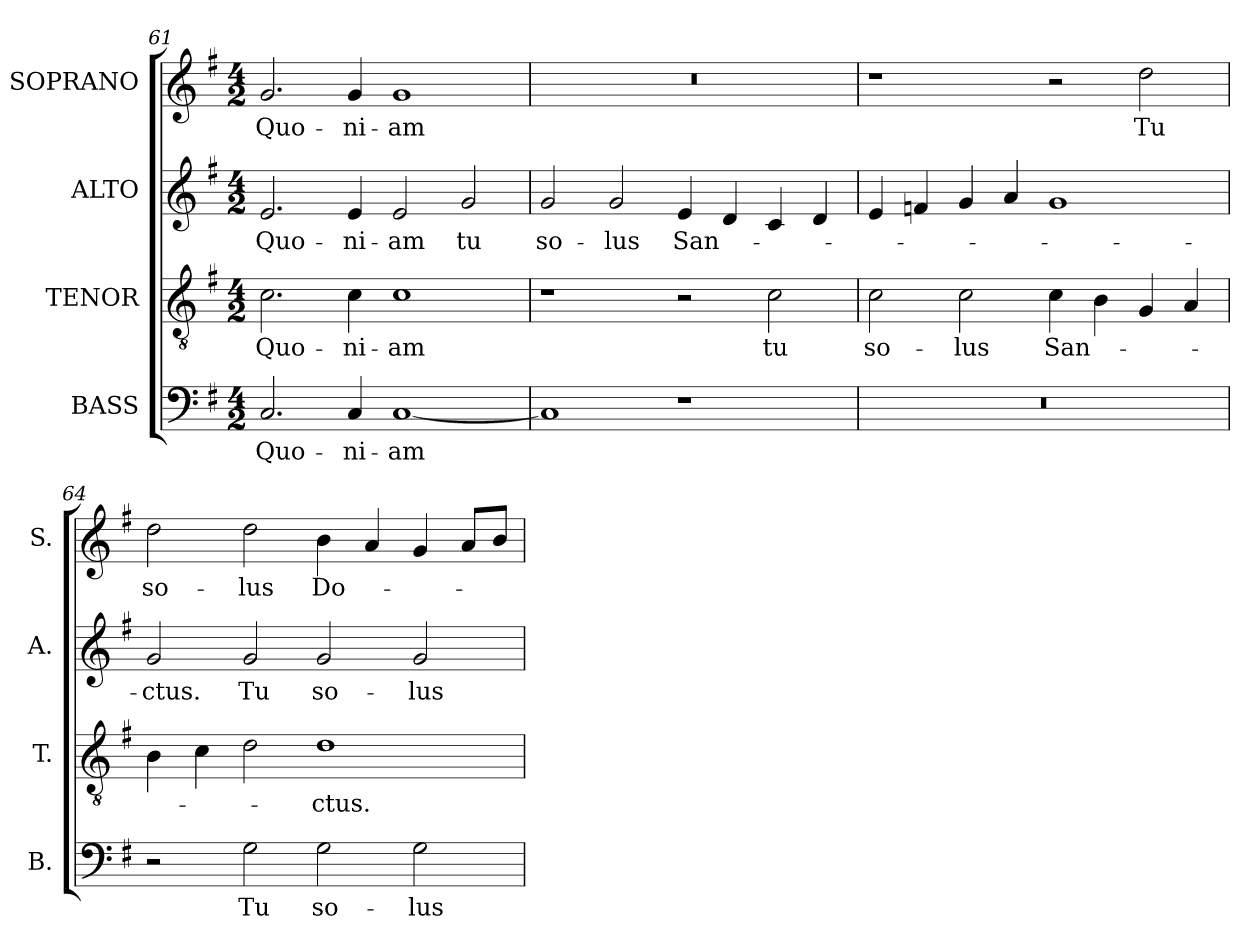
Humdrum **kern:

**kern	**text	**kern	**text	**kern	**text	**kern	**text
*part4	*part4	*part3	*part3	*part2	*part2	*part1	*part1
*staff4	*staff4	*staff3	*staff3	*staff2	*staff2	*staff1	*staff1
*I"BASS	*	*I"TENOR	*	*I"ALTO	*	*I"SOPRANO	*
*I'B.	*	*I'T.	*	*I'A.	*	*I'S.	*
*clefF4	*	*clefGv2	*	*clefG2	*	*clefG2	*
*	*	*ITrd7c12	*	*	*	*	*
*k[f#]	*	*k[f#]	*	*k[f#]	*	*k[f#]	*
*G:	*	*G:	*	*G:	*	*G:	*
*M4/2	*	*M4/2	*	*M4/2	*	*M4/2	*
*MM216	*	*MM216	*	*MM216	*	*MM216	*
=61	=61	=61	=61	=61	=61	=61	=61
!	!LO:LY:b:color=#000000	!	!	!	!	!	!
!	!	!	!LO:LY:b:color=#000000	!	!	!	!
!	!	!	!	!	!LO:LY:b:color=#000000	!	!
!	!	!	!	!	!	!	!LO:LY:b:color=#000000
2.Ci/	Quo-	2.Ci\	Quo-	2.ei/	Quo-	2.gi/	Quo-
!	!LO:LY:b:color=#000000	!	!	!	!	!	!
!	!	!	!LO:LY:b:color=#000000	!	!	!	!
!	!	!	!	!	!LO:LY:b:color=#000000	!	!
!	!	!	!	!	!	!	!LO:LY:b:color=#000000
4Ci/	-ni-	4Ci\	-ni-	4ei/	-ni-	4gi/	-ni-
!	!LO:LY:b:color=#000000	!	!	!	!	!	!
!	!	!	!LO:LY:b:color=#000000	!	!	!	!
!	!	!	!	!	!LO:LY:b:color=#000000	!	!
!	!	!	!	!	!	!	!LO:LY:b:color=#000000
[1Ci	-am	1Ci	-am	2ei/	-am	1gi	-am
!	!	!	!	!	!LO:LY:b:color=#000000	!	!
.	.	.	.	2gi/	tu	.	.
!!LO:PB:g=z
=62	=62	=62	=62	=62	=62	=62	=62
!	!	!	!	!	!LO:LY:b:color=#000000	!LO:N:vis=1	!
1Ci]	.	1r	.	2gi/	so-	0r	.
!	!	!	!	!	!LO:LY:b:color=#000000	!	!
.	.	.	.	2gi/	-lus	.	.
!	!	!	!	!	!LO:LY:b:color=#000000	!	!
1r	.	2r	.	4ei/	San-	.	.
.	.	.	.	4di/	.	.	.
!	!	!	!LO:LY:b:color=#000000	!	!	!	!
.	.	2Ci\	tu	4ci/	.	.	.
.	.	.	.	4di/	.	.	.
=63	=63	=63	=63	=63	=63	=63	=63
!LO:N:vis=1	!	!	!	!	!	!	!
!	!	!	!LO:LY:b:color=#000000	!	!	!	!
0r	.	2Ci\	so-	4ei/	.	1r	.
.	.	.	.	4fni/	.	.	.
!	!	!	!LO:LY:b:color=#000000	!	!	!	!
.	.	2Ci\	-lus	4gi/	.	.	.
.	.	.	.	4ai/	.	.	.
!	!	!	!LO:LY:b:color=#000000	!	!	!	!
.	.	4Ci\	San-	1gi	.	2r	.
.	.	4BBi\	.	.	.	.	.
!	!	!	!	!	!	!	!LO:LY:b:color=#000000
.	.	4GGi/	.	.	.	2ddi\	Tu
.	.	4AAi/	.	.	.	.	.
=64	=64	=64	=64	=64	=64	=64	=64
!	!	!	!	!	!LO:LY:b:color=#000000	!	!
!	!	!	!	!	!	!	!LO:LY:b:color=#000000
2r	.	4BBi\	.	2gi/	-ctus.	2ddi\	so-
.	.	4Ci\	.	.	.	.	.
!	!LO:LY:b:color=#000000	!	!	!	!	!	!
!	!	!	!	!	!LO:LY:b:color=#000000	!	!
!	!	!	!	!	!	!	!LO:LY:b:color=#000000
2Gi\	Tu	2Di\	.	2gi/	Tu	2ddi\	-lus
!	!LO:LY:b:color=#000000	!	!	!	!	!	!
!	!	!	!LO:LY:b:color=#000000	!	!	!	!
!	!	!	!	!	!LO:LY:b:color=#000000	!	!
!	!	!	!	!	!	!	!LO:LY:b:color=#000000
2Gi\	so-	1Di	-ctus.	2gi/	so-	4bi\	Do-
.	.	.	.	.	.	4ai/	.
!	!LO:LY:b:color=#000000	!	!	!	!	!	!
!	!	!	!	!	!LO:LY:b:color=#000000	!	!
2Gi\	-lus	.	.	2gi/	-lus	4gi/	.
.	.	.	.	.	.	8ai/L	.
.	.	.	.	.	.	8bi/J	.
=	=	=	=	=	=	=	=
*-	*-	*-	*-	*-	*-	*-	*-
